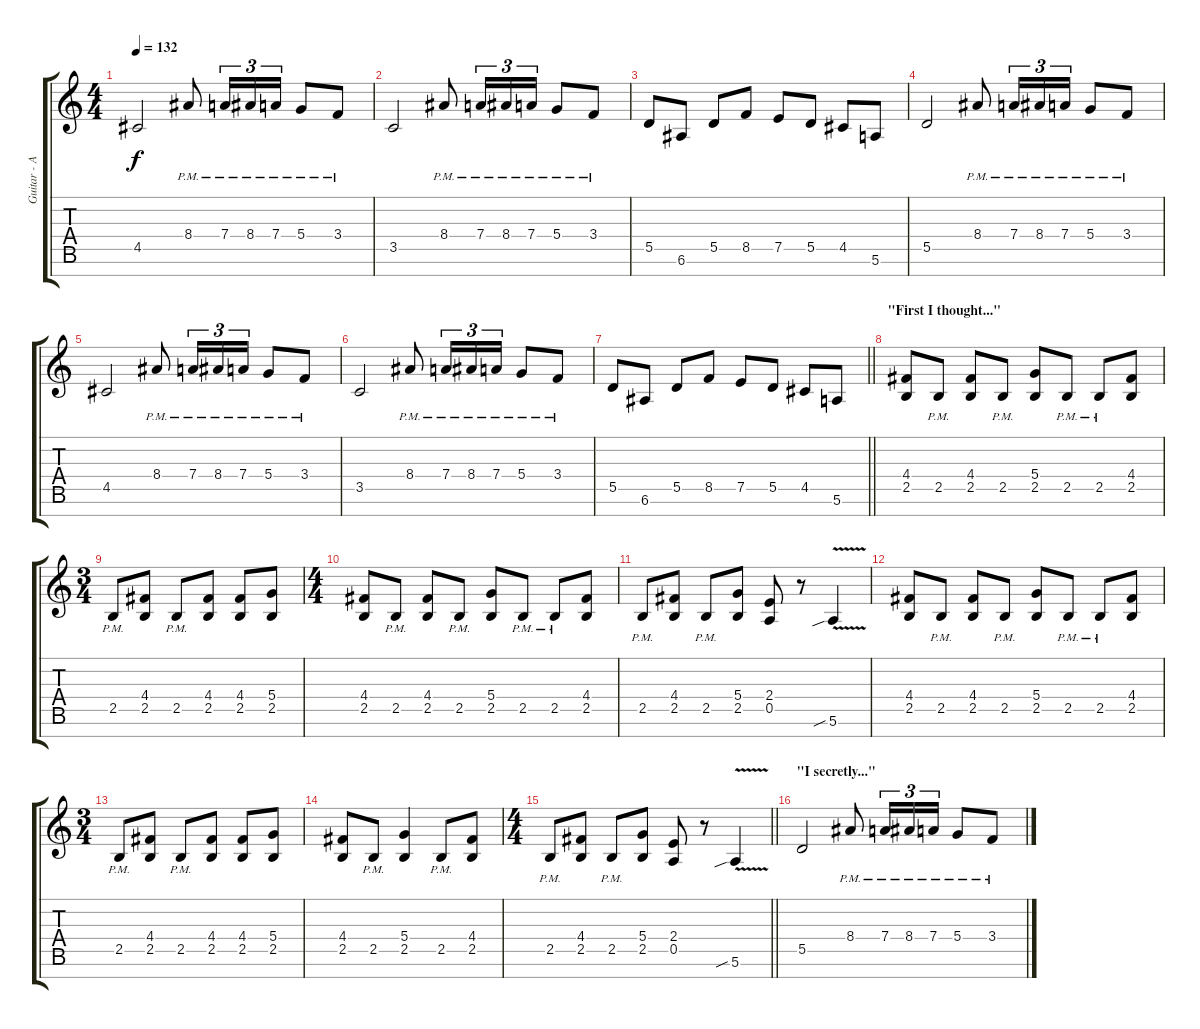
\track ("Guitar - Ad" "Guitar - A") {instrument distortionguitar}
\staff {score tabs}
\tuning (E4 B3 G3 D3 A2 E2 B1) {hide}
\ts (4 4)
\tempo 132
\clef g2
\ks c
4.5.2{dy f} 8.4{pm}.8 7.4{pm}.16{tu (3 2)} 8.4{pm}.16{tu (3 2)} 7.4{pm}.16{tu (3 2)} 5.4{pm}.8 3.4{pm}.8 |
3.5.2 8.4{pm}.8 7.4{pm}.16{tu (3 2)} 8.4{pm}.16{tu (3 2)} 7.4{pm}.16{tu (3 2)} 5.4{pm}.8 3.4{pm}.8 |
5.5.8 6.6.8 5.5.8 8.5.8 7.5.8 5.5.8 4.5.8 5.6.8 |
5.5.2 8.4{pm}.8 7.4{pm}.16{tu (3 2)} 8.4{pm}.16{tu (3 2)} 7.4{pm}.16{tu (3 2)} 5.4{pm}.8 3.4{pm}.8 |
4.5.2 8.4{pm}.8 7.4{pm}.16{tu (3 2)} 8.4{pm}.16{tu (3 2)} 7.4{pm}.16{tu (3 2)} 5.4{pm}.8 3.4{pm}.8 |
3.5.2 8.4{pm}.8 7.4{pm}.16{tu (3 2)} 8.4{pm}.16{tu (3 2)} 7.4{pm}.16{tu (3 2)} 5.4{pm}.8 3.4{pm}.8 |
\barLineRight lightlight
5.5.8 6.6.8 5.5.8 8.5.8 7.5.8 5.5.8 4.5.8 5.6.8 |
\section ("" "\"First I thought...\"")
(4.4 2.5).8 2.5{pm}.8 (4.4 2.5).8 2.5{pm}.8 (5.4 2.5).8 2.5{pm}.8 2.5{pm}.8 (4.4 2.5).8 |
\ts (3 4)
2.5{pm}.8 (4.4 2.5).8 2.5{pm}.8 (4.4 2.5).8 (4.4 2.5).8 (5.4 2.5).8 |
\ts (4 4)
(4.4 2.5).8 2.5{pm}.8 (4.4 2.5).8 2.5{pm}.8 (5.4 2.5).8 2.5{pm}.8 2.5{pm}.8 (4.4 2.5).8 |
2.5{pm}.8 (4.4 2.5).8 2.5{pm}.8 (5.4 2.5).8 (2.4 0.5).8 r.8 5.6{v sib}.4 |
(4.4 2.5).8 2.5{pm}.8 (4.4 2.5).8 2.5{pm}.8 (5.4 2.5).8 2.5{pm}.8 2.5{pm}.8 (4.4 2.5).8 |
\ts (3 4)
2.5{pm}.8 (4.4 2.5).8 2.5{pm}.8 (4.4 2.5).8 (4.4 2.5).8 (5.4 2.5).8 |
(4.4 2.5).8 2.5{pm}.8 (5.4 2.5).4 2.5{pm}.8 (4.4 2.5).8 |
\ts (4 4)
\barLineRight lightlight
2.5{pm}.8 (4.4 2.5).8 2.5{pm}.8 (5.4 2.5).8 (2.4 0.5).8 r.8 5.6{v sib}.4 |
\section ("" "\"I secretly...\"")
5.5.2 8.4{pm}.8 7.4{pm}.16{tu (3 2)} 8.4{pm}.16{tu (3 2)} 7.4{pm}.16{tu (3 2)} 5.4{pm}.8 3.4{pm}.8
